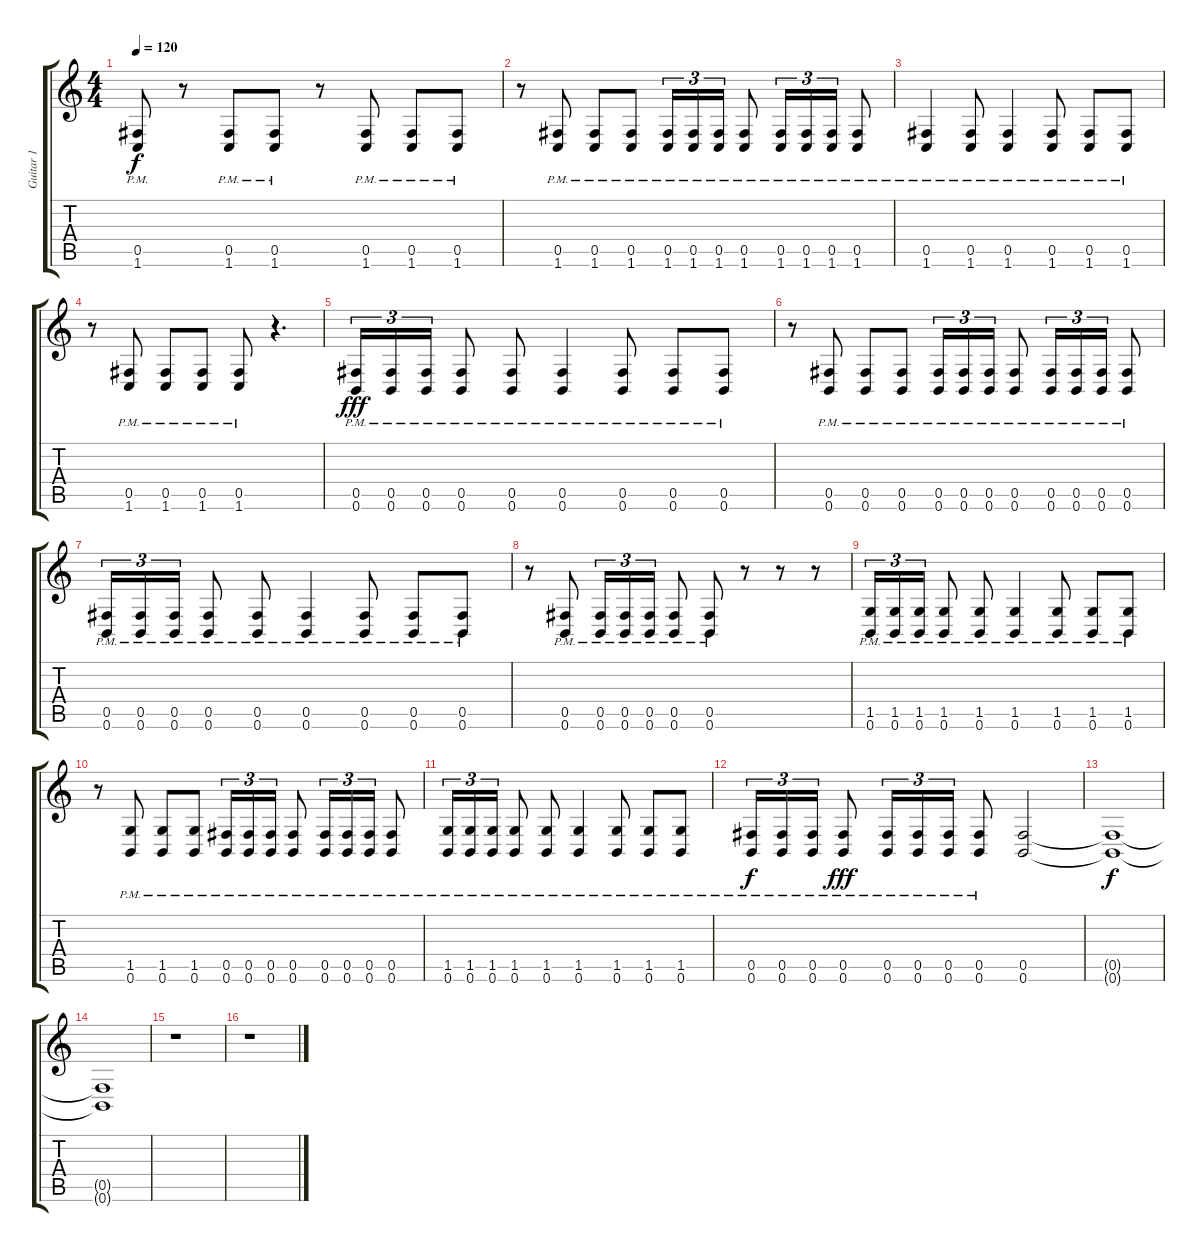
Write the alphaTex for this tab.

\track ("Guitar 1" "Guitar 1") {instrument distortionguitar}
\staff {score tabs}
\tuning (Db4 Ab3 E3 B2 Gb2 B1) {hide}
\ts (4 4)
\tempo 120
\clef g2
\ks c
(0.5{pm} 1.6{pm}).8{dy f} r.8 (0.5{pm} 1.6{pm}).8 (0.5{pm} 1.6{pm}).8 r.8 (0.5{pm} 1.6{pm}).8 (0.5{pm} 1.6{pm}).8 (0.5{pm} 1.6{pm}).8 |
r.8 (0.5{pm} 1.6{pm}).8 (0.5{pm} 1.6{pm}).8 (0.5{pm} 1.6{pm}).8 (0.5{pm} 1.6{pm}).16{tu (3 2)} (0.5{pm} 1.6{pm}).16{tu (3 2)} (0.5{pm} 1.6{pm}).16{tu (3 2)} (0.5{pm} 1.6{pm}).8 (0.5{pm} 1.6{pm}).16{tu (3 2)} (0.5{pm} 1.6{pm}).16{tu (3 2)} (0.5{pm} 1.6{pm}).16{tu (3 2)} (0.5{pm} 1.6{pm}).8 |
(0.5{pm} 1.6{pm}).4 (0.5{pm} 1.6{pm}).8 (0.5{pm} 1.6{pm}).4 (0.5{pm} 1.6{pm}).8 (0.5{pm} 1.6{pm}).8 (0.5{pm} 1.6{pm}).8 |
r.8 (0.5{pm} 1.6{pm}).8 (0.5{pm} 1.6{pm}).8 (0.5{pm} 1.6{pm}).8 (0.5{pm} 1.6{pm}).8 r.4{d} |
(0.5{pm} 0.6{pm}).16{tu (3 2) dy fff} (0.5{pm} 0.6{pm}).16{tu (3 2)} (0.5{pm} 0.6{pm}).16{tu (3 2)} (0.5{pm} 0.6{pm}).8 (0.5{pm} 0.6{pm}).8 (0.5{pm} 0.6{pm}).4 (0.5{pm} 0.6{pm}).8 (0.5{pm} 0.6{pm}).8 (0.5{pm} 0.6{pm}).8 |
r.8 (0.5{pm} 0.6{pm}).8 (0.5{pm} 0.6{pm}).8 (0.5{pm} 0.6{pm}).8 (0.5{pm} 0.6{pm}).16{tu (3 2)} (0.5{pm} 0.6{pm}).16{tu (3 2)} (0.5{pm} 0.6{pm}).16{tu (3 2)} (0.5{pm} 0.6{pm}).8 (0.5{pm} 0.6{pm}).16{tu (3 2)} (0.5{pm} 0.6{pm}).16{tu (3 2)} (0.5{pm} 0.6{pm}).16{tu (3 2)} (0.5{pm} 0.6{pm}).8 |
(0.5{pm} 0.6{pm}).16{tu (3 2)} (0.5{pm} 0.6{pm}).16{tu (3 2)} (0.5{pm} 0.6{pm}).16{tu (3 2)} (0.5{pm} 0.6{pm}).8 (0.5{pm} 0.6{pm}).8 (0.5{pm} 0.6{pm}).4 (0.5{pm} 0.6{pm}).8 (0.5{pm} 0.6{pm}).8 (0.5{pm} 0.6{pm}).8 |
r.8 (0.5{pm} 0.6{pm}).8 (0.5{pm} 0.6{pm}).16{tu (3 2)} (0.5{pm} 0.6{pm}).16{tu (3 2)} (0.5{pm} 0.6{pm}).16{tu (3 2)} (0.5{pm} 0.6{pm}).8 (0.5{pm} 0.6{pm}).8 r.8 r.8 r.8 |
(1.5{pm} 0.6{pm}).16{tu (3 2)} (1.5{pm} 0.6{pm}).16{tu (3 2)} (1.5{pm} 0.6{pm}).16{tu (3 2)} (1.5{pm} 0.6{pm}).8 (1.5{pm} 0.6{pm}).8 (1.5{pm} 0.6{pm}).4 (1.5{pm} 0.6{pm}).8 (1.5{pm} 0.6{pm}).8 (1.5{pm} 0.6{pm}).8 |
r.8 (1.5{pm} 0.6{pm}).8 (1.5{pm} 0.6{pm}).8 (1.5{pm} 0.6{pm}).8 (0.5{pm} 0.6{pm}).16{tu (3 2)} (0.5{pm} 0.6{pm}).16{tu (3 2)} (0.5{pm} 0.6{pm}).16{tu (3 2)} (0.5{pm} 0.6{pm}).8 (0.5{pm} 0.6{pm}).16{tu (3 2)} (0.5{pm} 0.6{pm}).16{tu (3 2)} (0.5{pm} 0.6{pm}).16{tu (3 2)} (0.5{pm} 0.6{pm}).8 |
(1.5{pm} 0.6{pm}).16{tu (3 2)} (1.5{pm} 0.6{pm}).16{tu (3 2)} (1.5{pm} 0.6{pm}).16{tu (3 2)} (1.5{pm} 0.6{pm}).8 (1.5{pm} 0.6{pm}).8 (1.5{pm} 0.6{pm}).4 (1.5{pm} 0.6{pm}).8 (1.5{pm} 0.6{pm}).8 (1.5{pm} 0.6{pm}).8 |
(0.5{pm} 0.6{pm}).16{tu (3 2) dy f} (0.5{pm} 0.6{pm}).16{tu (3 2)} (0.5{pm} 0.6{pm}).16{tu (3 2)} (0.5{pm} 0.6{pm}).8{dy fff} (0.5{pm} 0.6{pm}).16{tu (3 2)} (0.5{pm} 0.6{pm}).16{tu (3 2)} (0.5{pm} 0.6{pm}).16{tu (3 2)} (0.5{pm} 0.6{pm}).8 (0.5 0.6).2 |
(0.5{t} 0.6{t}).1{dy f} |
(0.5{t} 0.6{t}).1 |
r.1 |
r.1
